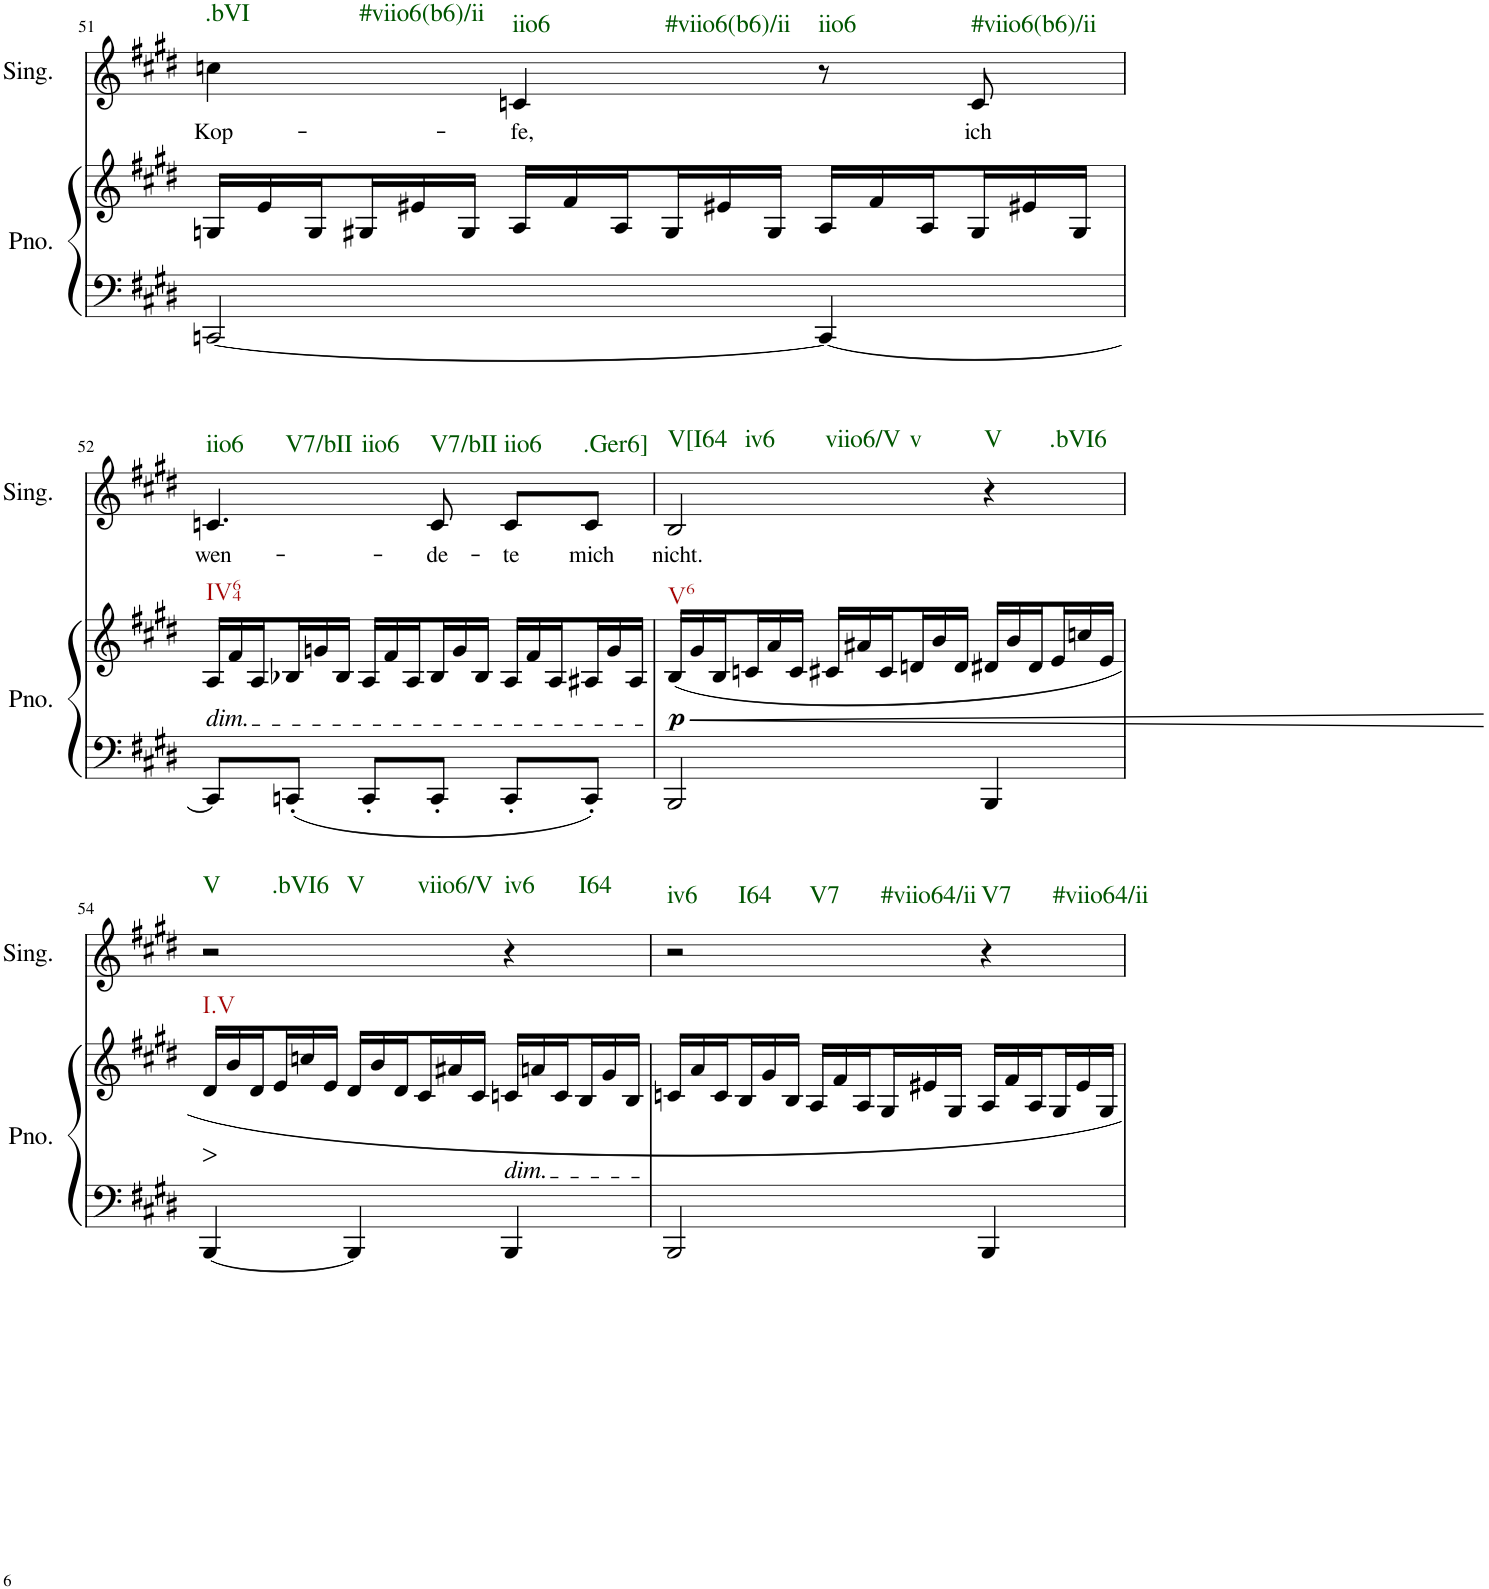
**kern	**kern	**dynam	**kern	**text	**harte
*part2	*part2	*part2	*part1	*part1	*part1
*staff3	*staff2	*staff2/3	*staff1	*staff1	*
*I"Pianoforte	*	*	*I"Singstimme	*	*
*I'Pno.	*	*	*I'Sing.	*	*
!!LO:PB:g=z
*clefF4	*clefG2	*	*clefG2	*	*
*k[f#c#g#d#]	*k[f#c#g#d#]	*	*k[f#c#g#d#]	*	*
*M3/4	*M3/4	*	*M3/4	*	*
*	*Xtuplet	*	*	*	*
=51	=51	=51	=51	=51	=51
!	!	!	!	!LO:LY:b	!LO:H:n=1:kt=.bVI
!	!	!	!	!	!LO:H:n=2:kt=#viio6(b6)/ii
[2CCn/	24Gn/LL	.	4ccn\	Kop-	N N
.	24e/	.	.	.	.
.	24G/	.	.	.	.
.	24G#X/	.	.	.	.
.	24e#X/	.	.	.	.
.	24G#/JJ	.	.	.	.
!	!	!	!	!LO:LY:b	!LO:H:n=1:kt=iio6
!	!	!	!	!	!LO:H:n=2:kt=#viio6(b6)/ii
.	24A/LL	.	4cn/	-fe,	N N
.	24f#/	.	.	.	.
.	24A/	.	.	.	.
.	24G#/	.	.	.	.
.	24e#X/	.	.	.	.
.	24G#/JJ	.	.	.	.
!	!	!	!	!	!LO:H:kt=iio6
4CC/_	24A/LL	.	8r	.	N
.	24f#/	.	.	.	.
.	24A/	.	.	.	.
!	!	!	!	!LO:LY:b	!LO:H:kt=#viio6(b6)/ii
.	24G#/	.	8c/	ich	N
.	24e#X/	.	.	.	.
.	24G#/JJ	.	.	.	.
!!LO:LB:g=z
=52	=52	=52	=52	=52	=52
!	!LO:TX:b:i:t=dim.	!	!	!	!
!	!	!	!	!LO:LY:b	!LO:H:n=1:kt=iio6
!	!	!	!	!	!LO:H:n=2:kt=V7/bII
!	!	!	!	!	!LO:H:n=3:kt=iio6
8CC/L]	24A/LL	.	4.cn/	wen-	N N N
.	24f#/	.	.	.	.
.	24A/	.	.	.	.
8CCn'/J	24B-X/	.	.	.	.
.	24gn/	.	.	.	.
.	24B-/JJ	.	.	.	.
8CC'/L	24A/LL	.	.	.	.
.	24f#/	.	.	.	.
.	24A/	.	.	.	.
!	!	!	!	!LO:LY:b	!LO:H:kt=V7/bII
8CC'/J	24B-/	.	8c/	-de-	N
.	24g/	.	.	.	.
.	24B-/JJ	.	.	.	.
!	!	!	!	!LO:LY:b	!LO:H:kt=iio6
8CC'/L	24A/LL	.	8c/L	-te	N
.	24f#/	.	.	.	.
.	24A/	.	.	.	.
!	!	!	!	!LO:LY:b	!LO:H:kt=.Ger6]
8CC'/J	24A#X/	.	8c/J	mich	N
.	24g/	.	.	.	.
.	24A#/JJ	.	.	.	.
=53	=53	=53	=53	=53	=53
!	!	!LO:HP:b	!	!LO:LY:b	!
!	!	!LO:DY:n=1:b	!	!	!LO:H:n=1:kt=V[I64
!	!	!	!	!	!LO:H:n=2:kt=iv6
!	!	!	!	!	!LO:H:n=3:kt=viio6/V
!	!	!	!	!	!LO:H:n=4:kt=v
2BBB/	24B/LL	< p	2B/	nicht.	N N N N
.	24g#/	[	.	.	.
.	24B/	.	.	.	.
.	24cn/	.	.	.	.
.	24a/	.	.	.	.
.	24c/JJ	.	.	.	.
.	24c#X/LL	.	.	.	.
.	24a#X/	.	.	.	.
.	24c#/	.	.	.	.
.	24dn/	.	.	.	.
.	24b/	.	.	.	.
.	24d/JJ	.	.	.	.
!	!	!	!	!	!LO:H:n=1:kt=V
!	!	!	!	!	!LO:H:n=2:kt=.bVI6
4BBB/	24d#X/LL	.	4r	.	N N
.	24b/	.	.	.	.
.	24d#/	.	.	.	.
.	24e/	.	.	.	.
.	24ccn/	.	.	.	.
.	24e/JJ	.	.	.	.
!!LO:LB:g=z
=54	=54	=54	=54	=54	=54
!	!	!LO:HP:b	!	!	!LO:H:n=1:kt=V
!	!	!	!	!	!LO:H:n=2:kt=.bVI6
!	!	!	!	!	!LO:H:n=3:kt=V
!	!	!	!	!	!LO:H:n=4:kt=viio6/V
[4BBB/	24d#/LL	>	2r	.	N N N N
.	24b/	]	.	.	.
.	24d#/	.	.	.	.
.	24e/	.	.	.	.
.	24ccn/	.	.	.	.
.	24e/JJ	.	.	.	.
4BBB/]	24d#/LL	.	.	.	.
.	24b/	.	.	.	.
.	24d#/	.	.	.	.
.	24c#/	.	.	.	.
.	24a#X/	.	.	.	.
.	24c#/JJ	.	.	.	.
!	!LO:TX:b:i:t=dim.	!	!	!	!LO:H:n=1:kt=iv6
!	!	!	!	!	!LO:H:n=2:kt=I64
4BBB/	24cn/LL	.	4r	.	N N
.	24an/	.	.	.	.
.	24c/	.	.	.	.
.	24B/	.	.	.	.
.	24g#/	.	.	.	.
.	24B/JJ	.	.	.	.
=55	=55	=55	=55	=55	=55
!	!	!	!	!	!LO:H:n=1:kt=iv6
!	!	!	!	!	!LO:H:n=2:kt=I64
!	!	!	!	!	!LO:H:n=3:kt=V7
!	!	!	!	!	!LO:H:n=4:kt=#viio64/ii
2BBB/	24cn/LL	.	2r	.	N N N N
.	24a/	.	.	.	.
.	24c/	.	.	.	.
.	24B/	.	.	.	.
.	24g#/	.	.	.	.
.	24B/JJ	.	.	.	.
.	24A/LL	.	.	.	.
.	24f#/	.	.	.	.
.	24A/	.	.	.	.
.	24G#/	.	.	.	.
.	24e#X/	.	.	.	.
.	24G#/JJ	.	.	.	.
!	!	!	!	!	!LO:H:n=1:kt=V7
!	!	!	!	!	!LO:H:n=2:kt=#viio64/ii
4BBB/	24A/LL	.	4r	.	N N
.	24f#/	.	.	.	.
.	24A/	.	.	.	.
.	24G#/	.	.	.	.
.	24e#/	.	.	.	.
.	24G#/JJ	.	.	.	.
=	=	=	=	=	=
*-	*-	*-	*-	*-	*-
